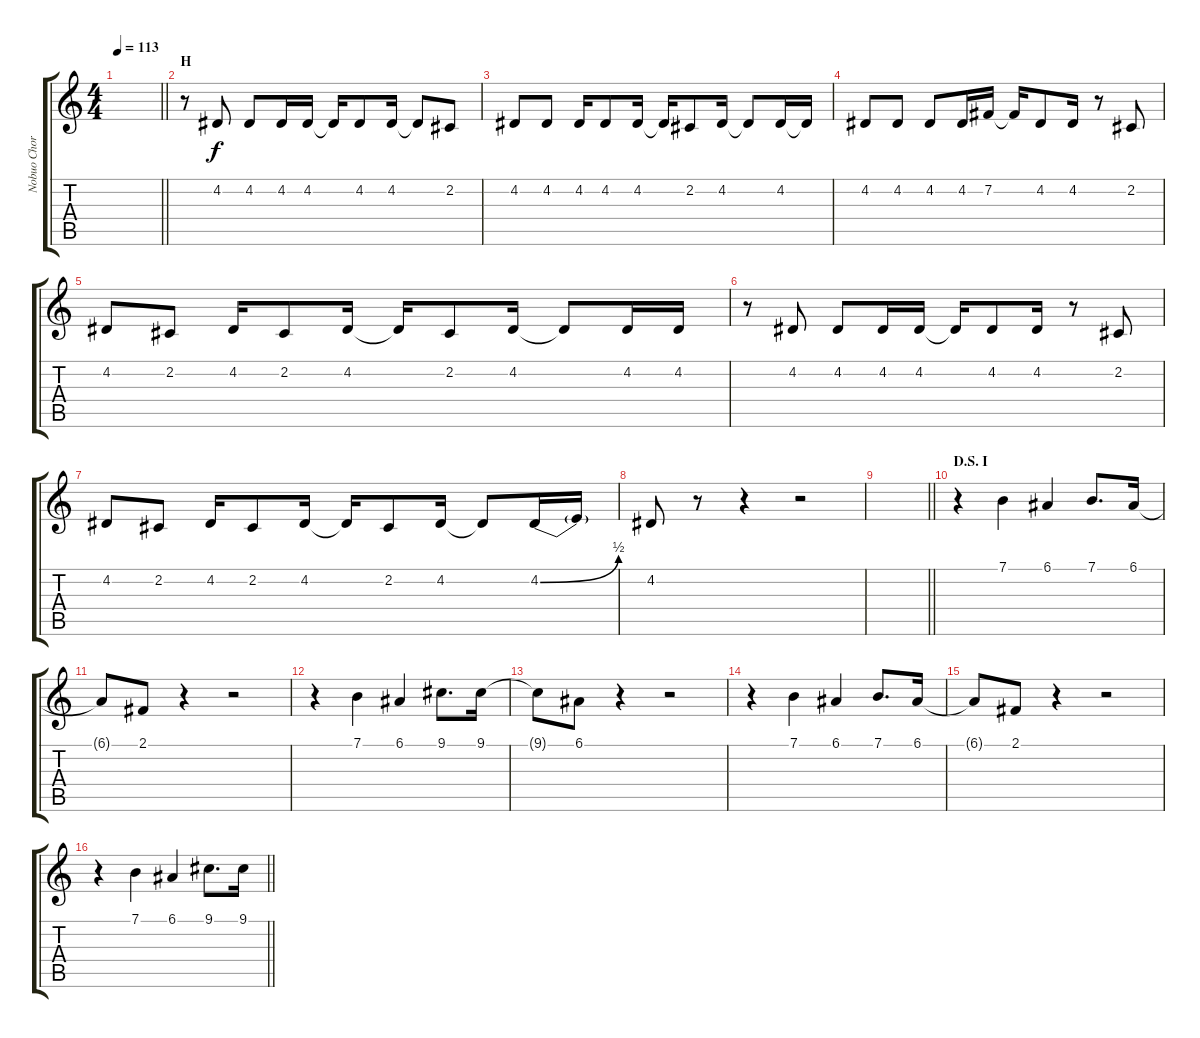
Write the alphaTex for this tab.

\track ("Nobuo Chorus" "Nobuo Chor") {instrument altosax}
\staff {score tabs}
\tuning (E4 B3 G3 D3 A2 E2) {hide}
\ts (4 4)
\tempo 113
\clef g2
\barLineRight lightlight
\ks c
|
\section ("" "H")
r.8 4.2.8 4.2.8 4.2.16 4.2.16 4.2{t}.16 4.2.8 4.2.16 4.2{t}.8 2.2.8 |
4.2.8 4.2.8 4.2.16 4.2.8 4.2.16 4.2{t}.16 2.2.8 4.2.16 4.2{t}.8 4.2.16 4.2{t}.16 |
4.2.8 4.2.8 4.2.8 4.2.16 7.2.16 7.2{t}.16 4.2.8 4.2.16 r.8 2.2.8 |
4.2.8 2.2.8 4.2.16 2.2.8 4.2.16 4.2{t}.16 2.2.8 4.2.16 4.2{t}.8 4.2.16 4.2.16 |
r.8 4.2.8 4.2.8 4.2.16 4.2.16 4.2{t}.16 4.2.8 4.2.16 r.8 2.2.8 |
4.2.8 2.2.8 4.2.16 2.2.8 4.2.16 4.2{t}.16 2.2.8 4.2.16 4.2{t}.8 4.2{be (bend 0 0 60 2)}.16 4.2{t}.16 |
4.2.8 r.8 r.4 r.2 |
\barLineRight lightlight
|
\section ("" "D.S. I")
r.4 7.1.4 6.1.4 7.1.8{d} 6.1.16 |
6.1{t}.8 2.1.8 r.4 r.2 |
r.4 7.1.4 6.1.4 9.1.8{d} 9.1.16 |
9.1{t}.8 6.1.8 r.4 r.2 |
r.4 7.1.4 6.1.4 7.1.8{d} 6.1.16 |
6.1{t}.8 2.1.8 r.4 r.2 |
\barLineRight lightlight
r.4 7.1.4 6.1.4 9.1.8{d} 9.1.16
